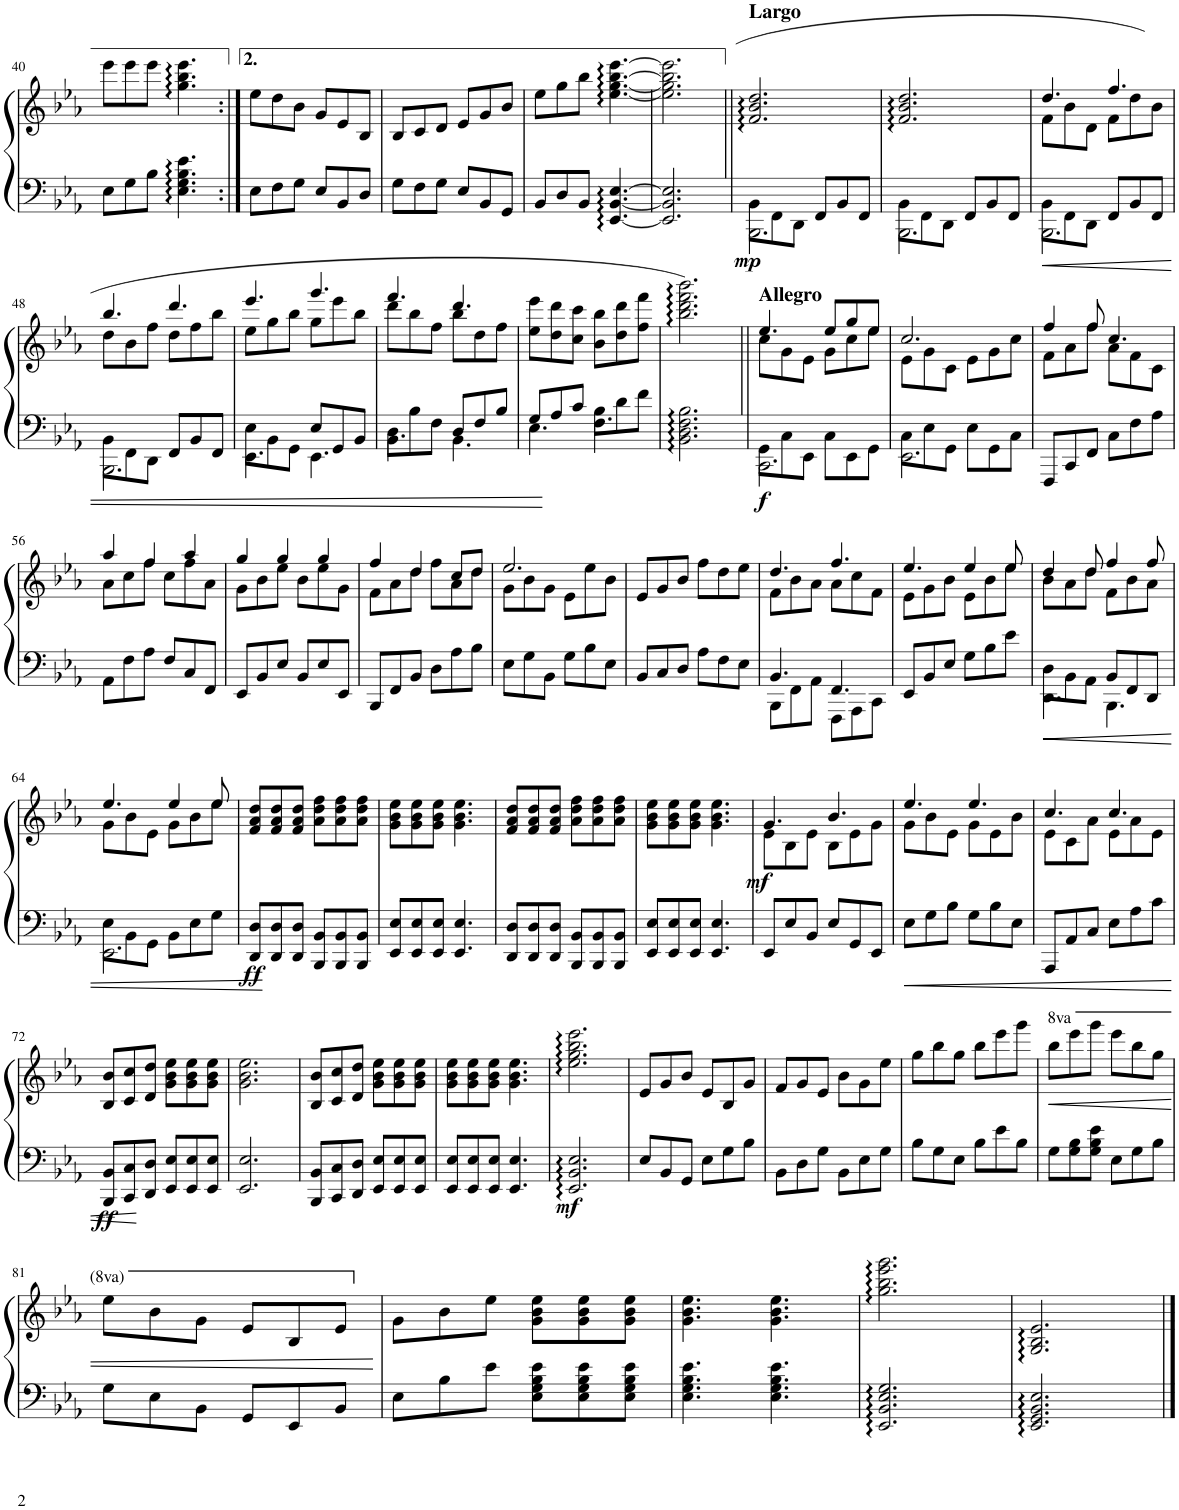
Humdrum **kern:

**kern	**kern	**dynam
*part1	*part1	*part1
*staff2	*staff1	*staff1/2
*I"Piano	*	*
*I'Pno	*	*
!!LO:PB:g=z
*clefF4	*clefG2	*
*k[b-e-a-]	*k[b-e-a-]	*
*M6/8	*M6/8	*
=40	=40	=40
8E-\L	8eee-\L	.
8G\	8eee-\	.
8B-\J	8eee-\J	.
4.E-\:: 4.G\:: 4.B-\:: 4.e-\::	4.gg\:: 4.bb-\:: 4.eee-\::	.
=41:|!	=41:|!	=41:|!
8E-\L	8ee-\L	.
8F\	8dd\	.
8G\J	8b-\J	.
8E-/L	8g/L	.
8BB-/	8e-/	.
8D/J	8B-/J	.
=42	=42	=42
8G\L	8B-/L	.
8F\	8c/	.
8G\J	8d/J	.
8E-/L	8e-/L	.
8BB-/	8g/	.
8GG/J	8b-/J	.
=43	=43	=43
8BB-/L	8ee-\L	.
8D/	8gg\	.
8BB-/J	8bb-\J	.
[4.EE-/:: [4.BB-/:: [4.E-/::	[4.ee-\:: [4.gg\:: [4.bb-\:: [4.eee-\::	.
=44	=44	=44
2.EE-/] 2.BB-/] 2.E-/]	2.ee-\] 2.gg\] 2.bb-\] 2.eee-\]	.
=45||	=45||	=45||
*^	*	*
!	!	!LO:TX:a:B:t=Largo	!
!	!	!	!LO:DY:b=2
2.BBB-\	8BB-\L	(2.f/:: 2.b-/:: 2.dd/::	mp
.	8FF\	.	.
.	8DD\J	.	.
.	8FF/L	.	.
.	8BB-/	.	.
.	8FF/J	.	.
=46	=46	=46	=46
2.BBB-\	8BB-\L	2.f/:: 2.b-/:: 2.dd/::	.
.	8FF\	.	.
.	8DD\J	.	.
.	8FF/L	.	.
.	8BB-/	.	.
.	8FF/J	.	.
=47	=47	=47	=47
*	*	*^	*
2.BBB-\	8BB-\L	4.dd/	8f\L	.
.	8FF\	.	8b-\	.
.	8DD\J	.	8d\J	.
.	8FF/L	4.ff/	8f\L	.
.	8BB-/	.	8dd\	.
.	8FF/J	.	8b-\J	.
!!LO:LB:g=z	!!
=48	=48	=48	=48	=48
2.BBB-\	8BB-\L	4.bb-/	8dd\L	.
.	8FF\	.	8b-\	.
.	8DD\J	.	8ff\J	.
.	8FF/L	4.ddd/	8dd\L	.
.	8BB-/	.	8ff\	.
.	8FF/J	.	8bb-\J	.
=49	=49	=49	=49	=49
4.EE-\	8E-\L	4.eee-/	8ee-\L	.
.	8BB-\	.	8gg\	.
.	8GG\J	.	8bb-\J	.
4.EE-\	8E-/L	4.ggg/	8gg\L	.
.	8GG/	.	8eee-\	.
.	8BB-/J	.	8bb-\J	.
=50	=50	=50	=50	=50
4.BB-\	8D\L	4.fff/	8ddd\L	.
.	8B-\	.	8bb-\	.
.	8F\J	.	8ff\J	.
4.BB-\	8D/L	4.ddd/	8bb-\L	.
.	8F/	.	8dd\	.
.	8B-/J	.	8ff\J	.
*	*	*v	*v	*
=51	=51	=51	=51
4.E-\	8G/L	8ee-\ 8eee-\L	.
.	8A-/	8dd\ 8ddd\	.
.	8c/J	8cc\ 8ccc\J	.
4.F\	8B-\L	8b-\ 8bb-\L	.
.	8d\	8dd\ 8ddd\	.
.	8f\J	8ff\ 8fff\J	.
*v	*v	*	*
=52	=52	=52
2.BB-\:: 2.D\:: 2.F\:: 2.B-\::	2.bb-\:: 2.ddd\:: 2.fff\:: 2.bbb-\::)	.
=53||	=53||	=53||
*^	*^	*
!	!	!LO:TX:a:B:t=Allegro	!	!
!	!	!	!	!LO:DY:b=2
2.CC\	8GG\L	4.ee-/	8cc\L	f
.	8C\	.	8g\	.
.	8EE-\J	.	8e-\J	.
.	8C\L	8ee-/L	8g\L	.
.	8EE-\	8gg/	8cc\	.
.	8GG\J	8ee-/J	8ee-\J	.
=54	=54	=54	=54	=54
2.EE-\	8C\L	2.cc/	8e-\L	.
.	8E-\	.	8g\	.
.	8GG\J	.	8c\J	.
.	8E-\L	.	8e-\L	.
.	8GG\	.	8g\	.
.	8C\J	.	8cc\J	.
*v	*v	*	*	*
=55	=55	=55	=55
8FFF/L	4ff/	8f\L	.
8CC/	.	8a-\	.
8FF/J	8ff/	8ff\J	.
8C\L	4.cc/	8a-\L	.
8F\	.	8f\	.
8A-\J	.	8c\J	.
!!LO:LB:g=z	!!
=56	=56	=56	=56
8AA-\L	4aa-/	8a-\L	.
8F\	.	8cc\	.
8A-\J	4ff/	8ff\J	.
8F/L	.	8cc\L	.
8C/	4aa-/	8ff\	.
8FF/J	.	8a-\J	.
=57	=57	=57	=57
8EE-/L	4gg/	8g\L	.
8BB-/	.	8b-\	.
8E-/J	4gg/	8ee-\J	.
8BB-/L	.	8b-\L	.
8E-/	4gg/	8ee-\	.
8EE-/J	.	8g\J	.
=58	=58	=58	=58
8BBB-/L	4ff/	8f\L	.
8FF/	.	8a-\	.
8BB-/J	4dd/	8dd\J	.
8D\L	.	8ff\L	.
8A-\	8cc/L	8a-\	.
8B-\J	8dd/J	8dd\J	.
=59	=59	=59	=59
8E-\L	2.ee-/	8g\L	.
8G\	.	8b-\	.
8BB-\J	.	8g\J	.
8G\L	.	8e-\L	.
8B-\	.	8ee-\	.
8E-\J	.	8b-\J	.
*	*v	*v	*
=60	=60	=60
8BB-/L	8e-/L	.
8C/	8g/	.
8D/J	8b-/J	.
8A-\L	8ff\L	.
8F\	8dd\	.
8E-\J	8ee-\J	.
=61	=61	=61
*^	*^	*
4.BB-/	8BBB-\L	4.dd/	8f\L	.
.	8FF\	.	8b-\	.
.	8AA-\J	.	8a-\J	.
4.FF/	8FFF\L	4.ff/	8a-\L	.
.	8AAA-\	.	8cc\	.
.	8CC\J	.	8f\J	.
*v	*v	*	*	*
=62	=62	=62	=62
8EE-/L	4.ee-/	8e-\L	.
8BB-/	.	8g\	.
8E-/J	.	8b-\J	.
8G\L	4ee-/	8e-\L	.
8B-\	.	8b-\	.
8e-\J	8ee-/	8ee-\J	.
=63	=63	=63	=63
*^	*	*	*
4.DD\	8D\L	4dd/	8b-\L	.
.	8BB-\	.	8a-\	.
.	8AA-\J	8dd/	8dd\J	.
4.BBB-\	8BB-/L	4ff/	8f\L	.
.	8FF/	.	8b-\	.
.	8DD/J	8ff/	8a-\J	.
!!LO:LB:g=z	!!
=64	=64	=64	=64	=64
2.EE-\	8E-\L	4.ee-/	8g\L	.
.	8BB-\	.	8b-\	.
.	8GG\J	.	8e-\J	.
.	8BB-\L	4ee-/	8g\L	.
.	8E-\	.	8b-\	.
.	8G\J	8ee-/	8ee-\J	.
=65	=65	=65	=65	=65
!	!	!	!	!LO:DY:b=2
*v	*v	*	*	*
*	*v	*v	*
8DD/ 8D/L	8f/ 8a-/ 8dd/L	ff
8DD/ 8D/	8f/ 8a-/ 8dd/	.
8DD/ 8D/J	8f/ 8a-/ 8dd/J	.
8BBB-/ 8BB-/L	8a-\ 8dd\ 8ff\L	.
8BBB-/ 8BB-/	8a-\ 8dd\ 8ff\	.
8BBB-/ 8BB-/J	8a-\ 8dd\ 8ff\J	.
=66	=66	=66
8EE-/ 8E-/L	8g\ 8b-\ 8ee-\L	.
8EE-/ 8E-/	8g\ 8b-\ 8ee-\	.
8EE-/ 8E-/J	8g\ 8b-\ 8ee-\J	.
4.EE-/ 4.E-/	4.g\ 4.b-\ 4.ee-\	.
=67	=67	=67
8DD/ 8D/L	8f/ 8a-/ 8dd/L	.
8DD/ 8D/	8f/ 8a-/ 8dd/	.
8DD/ 8D/J	8f/ 8a-/ 8dd/J	.
8BBB-/ 8BB-/L	8a-\ 8dd\ 8ff\L	.
8BBB-/ 8BB-/	8a-\ 8dd\ 8ff\	.
8BBB-/ 8BB-/J	8a-\ 8dd\ 8ff\J	.
=68	=68	=68
8EE-/ 8E-/L	8g\ 8b-\ 8ee-\L	.
8EE-/ 8E-/	8g\ 8b-\ 8ee-\	.
8EE-/ 8E-/J	8g\ 8b-\ 8ee-\J	.
4.EE-/ 4.E-/	4.g\ 4.b-\ 4.ee-\	.
=69	=69	=69
*	*^	*
!	!	!	!LO:DY:b
8EE-/L	4.g/	8e-\L	mf
8E-/	.	8B-\	.
8BB-/J	.	8e-\J	.
8E-/L	4.b-/	8B-\L	.
8GG/	.	8e-\	.
8EE-/J	.	8g\J	.
=70	=70	=70	=70
8E-\L	4.ee-/	8g\L	.
8G\	.	8b-\	.
8B-\J	.	8e-\J	.
8G\L	4.ee-/	8g\L	.
8B-\	.	8e-\	.
8E-\J	.	8b-\J	.
=71	=71	=71	=71
8AAA-/L	4.cc/	8e-\L	.
8AA-/	.	8c\	.
8C/J	.	8a-\J	.
8E-\L	4.cc/	8e-\L	.
8A-\	.	8a-\	.
8c\J	.	8e-\J	.
!!LO:LB:g=z
=72	=72	=72	=72
!	!	!	!LO:DY:b=2
*	*v	*v	*
8BBB-/ 8BB-/L	8B-/ 8b-/L	ff
8CC/ 8C/	8c/ 8cc/	.
8DD/ 8D/J	8d/ 8dd/J	.
8EE-/ 8E-/L	8g\ 8b-\ 8ee-\L	.
8EE-/ 8E-/	8g\ 8b-\ 8ee-\	.
8EE-/ 8E-/J	8g\ 8b-\ 8ee-\J	.
=73	=73	=73
2.EE-/ 2.E-/	2.g\ 2.b-\ 2.ee-\	.
=74	=74	=74
8BBB-/ 8BB-/L	8B-/ 8b-/L	.
8CC/ 8C/	8c/ 8cc/	.
8DD/ 8D/J	8d/ 8dd/J	.
8EE-/ 8E-/L	8g\ 8b-\ 8ee-\L	.
8EE-/ 8E-/	8g\ 8b-\ 8ee-\	.
8EE-/ 8E-/J	8g\ 8b-\ 8ee-\J	.
=75	=75	=75
8EE-/ 8E-/L	8g\ 8b-\ 8ee-\L	.
8EE-/ 8E-/	8g\ 8b-\ 8ee-\	.
8EE-/ 8E-/J	8g\ 8b-\ 8ee-\J	.
4.EE-/ 4.E-/	4.g\ 4.b-\ 4.ee-\	.
=76	=76	=76
!	!	!LO:DY:b=2
2.EE-/:: 2.BB-/:: 2.E-/::	2.ee-\:: 2.gg\:: 2.bb-\:: 2.eee-\::	mf
=77	=77	=77
8E-/L	8e-/L	.
8BB-/	8g/	.
8GG/J	8b-/J	.
8E-\L	8e-/L	.
8G\	8B-/	.
8B-\J	8g/J	.
=78	=78	=78
8BB-\L	8f/L	.
8D\	8g/	.
8G\J	8e-/J	.
8BB-\L	8b-\L	.
8E-\	8g\	.
8G\J	8ee-\J	.
=79	=79	=79
8B-\L	8gg\L	.
8G\	8bb-\	.
8E-\J	8gg\J	.
8B-\L	8bb-\L	.
8e-\	8eee-\	.
8B-\J	8ggg\J	.
=80	=80	=80
*	*8va	*
8G\L	8bbb-\L	.
!	!	!LO:HP:b
8G\ 8B-\	8eeee-\	<
8G\ 8B-\ 8e-\J	8gggg\J	.
8E-\L	8eeee-\L	.
8G\	8bbb-\	.
8B-\J	8ggg\J	.
!!LO:LB:g=z
=81	=81	=81
8G\L	8eee-\L	.
8E-\	8bb-\	.
8BB-\J	8gg\J	.
8GG/L	8ee-/L	.
8EE-/	8b-/	.
8BB-/J	8ee-/J	.
.	.	[
=82	=82	=82
*	*X8va	*
8E-\L	8g\L	.
8B-\	8b-\	.
8e-\J	8ee-\J	.
8E-\ 8G\ 8B-\ 8e-\L	8g\ 8b-\ 8ee-\L	.
8E-\ 8G\ 8B-\ 8e-\	8g\ 8b-\ 8ee-\	.
8E-\ 8G\ 8B-\ 8e-\J	8g\ 8b-\ 8ee-\J	.
=83	=83	=83
4.E-\ 4.G\ 4.B-\ 4.e-\	4.g\ 4.b-\ 4.ee-\	.
4.E-\ 4.G\ 4.B-\ 4.e-\	4.g\ 4.b-\ 4.ee-\	.
=84	=84	=84
2.EE-/:: 2.BB-/:: 2.E-/:: 2.G/::	2.gg\:: 2.bb-\:: 2.eee-\:: 2.ggg\::	.
=85	=85	=85
2.EE-/:: 2.GG/:: 2.BB-/:: 2.E-/::	2.G/:: 2.B-/:: 2.e-/::	.
==	==	==
*-	*-	*-
